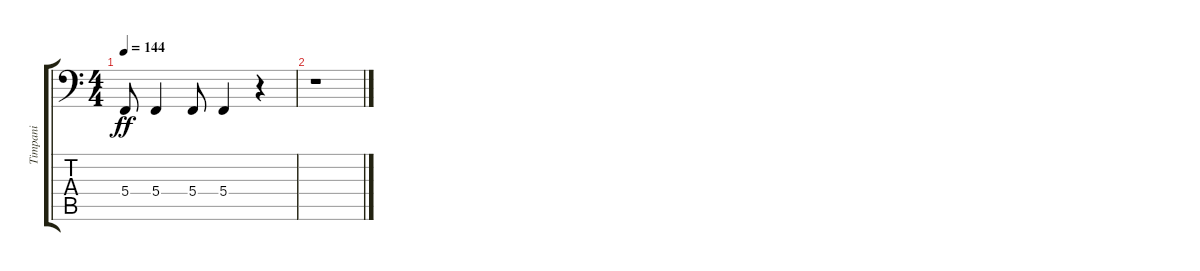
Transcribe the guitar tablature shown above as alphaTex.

\track ("Timpani" "Timpani") {instrument timpani}
\staff {score tabs}
\tuning (D3 A2 F2 C2 G1 D1) {hide}
\ts (4 4)
\tempo 144
\clef f4
\ks c
5.4.8{dy ff} 5.4.4 5.4.8 5.4.4 r.4 |
r.1
